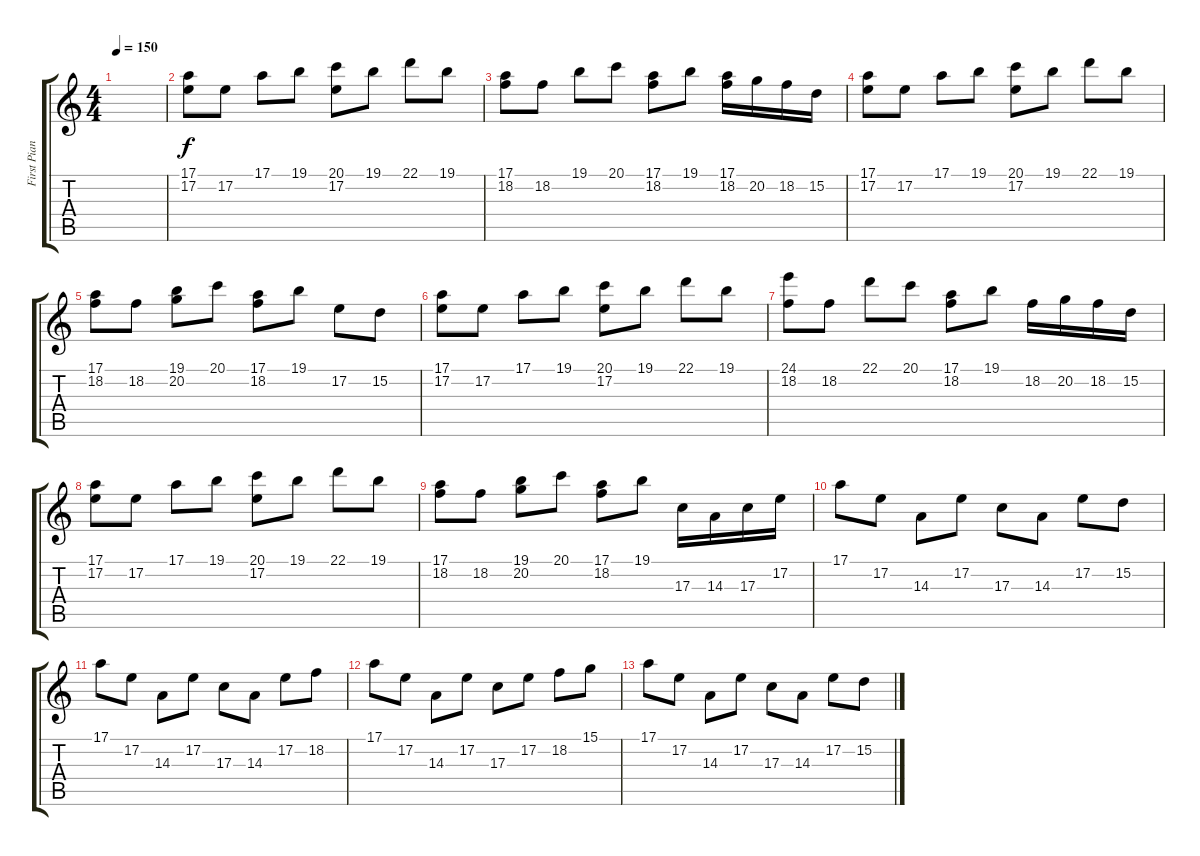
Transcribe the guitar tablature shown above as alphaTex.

\track ("First Piano" "First Pian") {instrument acousticgrandpiano}
\staff {score tabs}
\tuning (E4 B3 G3 D3 A2 E2) {hide}
\ts (4 4)
\tempo 150
\clef g2
\ks c
|
(17.1 17.2).8 17.2.8 17.1.8 19.1.8 (20.1 17.2).8 19.1.8 22.1.8 19.1.8 |
(17.1 18.2).8 18.2.8 19.1.8 20.1.8 (17.1 18.2).8 19.1.8 (17.1 18.2).16 20.2.16 18.2.16 15.2.16 |
(17.1 17.2).8 17.2.8 17.1.8 19.1.8 (20.1 17.2).8 19.1.8 22.1.8 19.1.8 |
(17.1 18.2).8 18.2.8 (19.1 20.2).8 20.1.8 (17.1 18.2).8 19.1.8 17.2.8 15.2.8 |
(17.1 17.2).8 17.2.8 17.1.8 19.1.8 (20.1 17.2).8 19.1.8 22.1.8 19.1.8 |
(24.1 18.2).8 18.2.8 22.1.8 20.1.8 (17.1 18.2).8 19.1.8 18.2.16 20.2.16 18.2.16 15.2.16 |
(17.1 17.2).8 17.2.8 17.1.8 19.1.8 (20.1 17.2).8 19.1.8 22.1.8 19.1.8 |
(17.1 18.2).8 18.2.8 (19.1 20.2).8 20.1.8 (17.1 18.2).8 19.1.8 17.3.16 14.3.16 17.3.16 17.2.16 |
17.1.8 17.2.8 14.3.8 17.2.8 17.3.8 14.3.8 17.2.8 15.2.8 |
17.1.8 17.2.8 14.3.8 17.2.8 17.3.8 14.3.8 17.2.8 18.2.8 |
17.1.8 17.2.8 14.3.8 17.2.8 17.3.8 17.2.8 18.2.8 15.1.8 |
17.1.8 17.2.8 14.3.8 17.2.8 17.3.8 14.3.8 17.2.8 15.2.8
